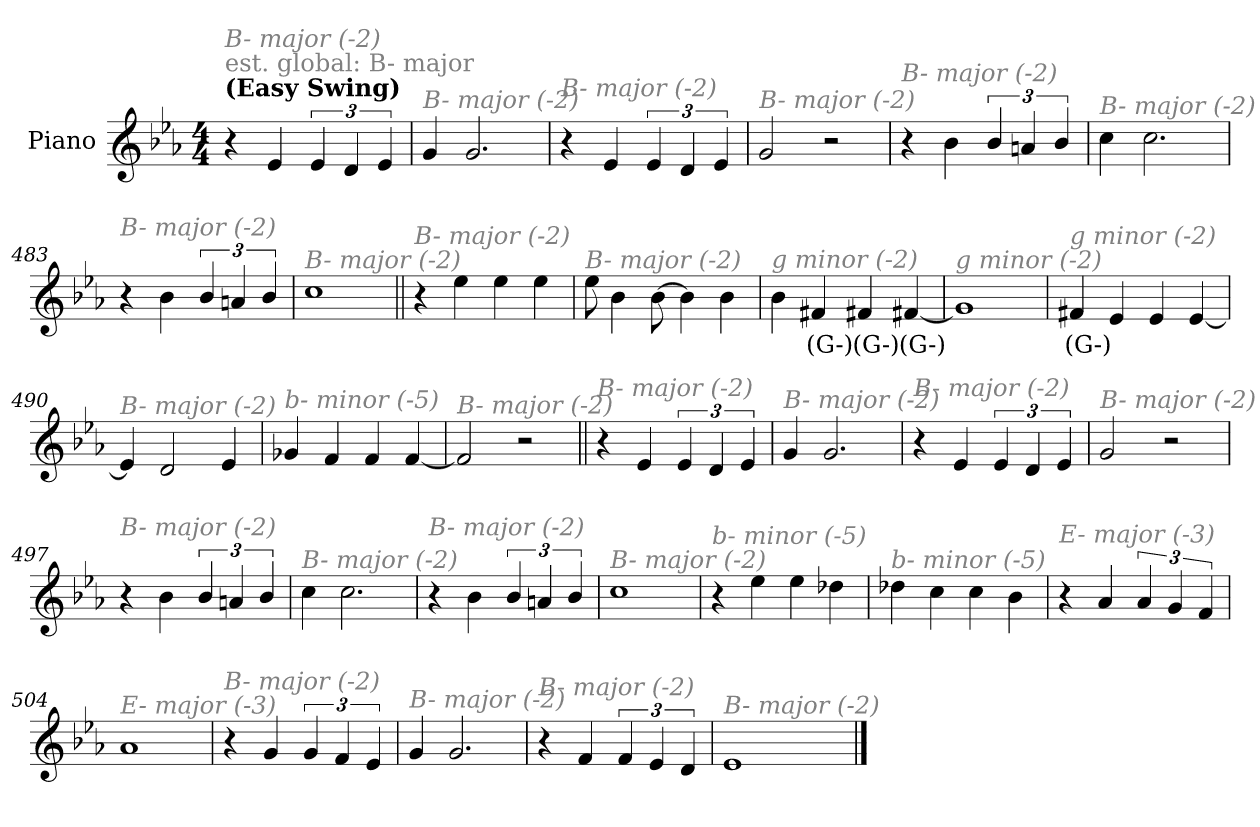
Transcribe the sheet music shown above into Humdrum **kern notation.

**kern	**text
*part1	*part1
*staff1	*staff1
*I"Piano	*
*I'Pno.	*
*clefG2	*
*k[b-e-a-]	*
*M4/4	*
=1	=1
!LO:TX:a:B:t=(Easy Swing)	!
!LO:TX:a:color=#808080:t=est. global&colon; B- major	!
!LO:TX:i:color=#808080:t=B- major (-2)	!
4r	.
4e-/	.
6e-/	.
6d/	.
6e-/	.
=478	=478
!LO:TX:i:color=#808080:t=B- major (-2)	!
4g/	.
2.g/	.
=479	=479
!LO:TX:i:color=#808080:t=B- major (-2)	!
4r	.
4e-/	.
6e-/	.
6d/	.
6e-/	.
=480	=480
!LO:TX:i:color=#808080:t=B- major (-2)	!
2g/	.
2r	.
!!LO:LB:g=z
=481	=481
!LO:TX:i:color=#808080:t=B- major (-2)	!
4r	.
4b-\	.
6b-/	.
6an/	.
6b-/	.
=482	=482
!LO:TX:i:color=#808080:t=B- major (-2)	!
4cc\	.
2.cc\	.
=483	=483
!LO:TX:i:color=#808080:t=B- major (-2)	!
4r	.
4b-\	.
6b-/	.
6an/	.
6b-/	.
=484	=484
!LO:TX:i:color=#808080:t=B- major (-2)	!
1cc	.
!!LO:LB:g=z
=485||	=485||
!LO:TX:i:color=#808080:t=B- major (-2)	!
4r	.
4ee-\	.
4ee-\	.
4ee-\	.
=486	=486
!LO:TX:i:color=#808080:t=B- major (-2)	!
8ee-\	.
4b-\	.
[8b-\	.
4b-\]	.
4b-\	.
=487	=487
!LO:TX:i:color=#808080:t=g minor (-2)	!
4b-\	.
4f#Xi/	(G-)
4f#Xi/	(G-)
[4f#Xi/	(G-)
=488	=488
!LO:TX:i:color=#808080:t=g minor (-2)	!
1g-]	.
!!LO:LB:g=z
=489	=489
!LO:TX:i:color=#808080:t=g minor (-2)	!
4f#Xi/	(G-)
4e-/	.
4e-/	.
[4e-/	.
=490	=490
!LO:TX:i:color=#808080:t=B- major (-2)	!
4e-/]	.
2d/	.
4e-/	.
=491	=491
!LO:TX:i:color=#808080:t=b- minor (-5)	!
4g-X/	.
4f/	.
4f/	.
[4f/	.
=492	=492
!LO:TX:i:color=#808080:t=B- major (-2)	!
2f/]	.
2r	.
!!LO:LB:g=z
=493||	=493||
!LO:TX:i:color=#808080:t=B- major (-2)	!
4r	.
4e-/	.
6e-/	.
6d/	.
6e-/	.
=494	=494
!LO:TX:i:color=#808080:t=B- major (-2)	!
4g/	.
2.g/	.
=495	=495
!LO:TX:i:color=#808080:t=B- major (-2)	!
4r	.
4e-/	.
6e-/	.
6d/	.
6e-/	.
=496	=496
!LO:TX:i:color=#808080:t=B- major (-2)	!
2g/	.
2r	.
!!LO:LB:g=z
=497	=497
!LO:TX:i:color=#808080:t=B- major (-2)	!
4r	.
4b-\	.
6b-/	.
6an/	.
6b-/	.
=498	=498
!LO:TX:i:color=#808080:t=B- major (-2)	!
4cc\	.
2.cc\	.
=499	=499
!LO:TX:i:color=#808080:t=B- major (-2)	!
4r	.
4b-\	.
6b-/	.
6an/	.
6b-/	.
=500	=500
!LO:TX:i:color=#808080:t=B- major (-2)	!
1cc	.
!!LO:LB:g=z
=501	=501
!LO:TX:i:color=#808080:t=b- minor (-5)	!
4r	.
4ee-\	.
4ee-\	.
4dd-X\	.
=502	=502
!LO:TX:i:color=#808080:t=b- minor (-5)	!
4dd-X\	.
4cc\	.
4cc\	.
4b-\	.
=503	=503
!LO:TX:i:color=#808080:t=E- major (-3)	!
4r	.
4a-/	.
6a-/	.
6g/	.
6f/	.
=504	=504
!LO:TX:i:color=#808080:t=E- major (-3)	!
1a-	.
!!LO:LB:g=z
=505	=505
!LO:TX:i:color=#808080:t=B- major (-2)	!
4r	.
4g/	.
6g/	.
6f/	.
6e-/	.
=506	=506
!LO:TX:i:color=#808080:t=B- major (-2)	!
4g/	.
2.g/	.
=507	=507
!LO:TX:i:color=#808080:t=B- major (-2)	!
4r	.
4f/	.
6f/	.
6e-/	.
6d/	.
=508	=508
!LO:TX:i:color=#808080:t=B- major (-2)	!
1e-	.
==	==
*-	*-
